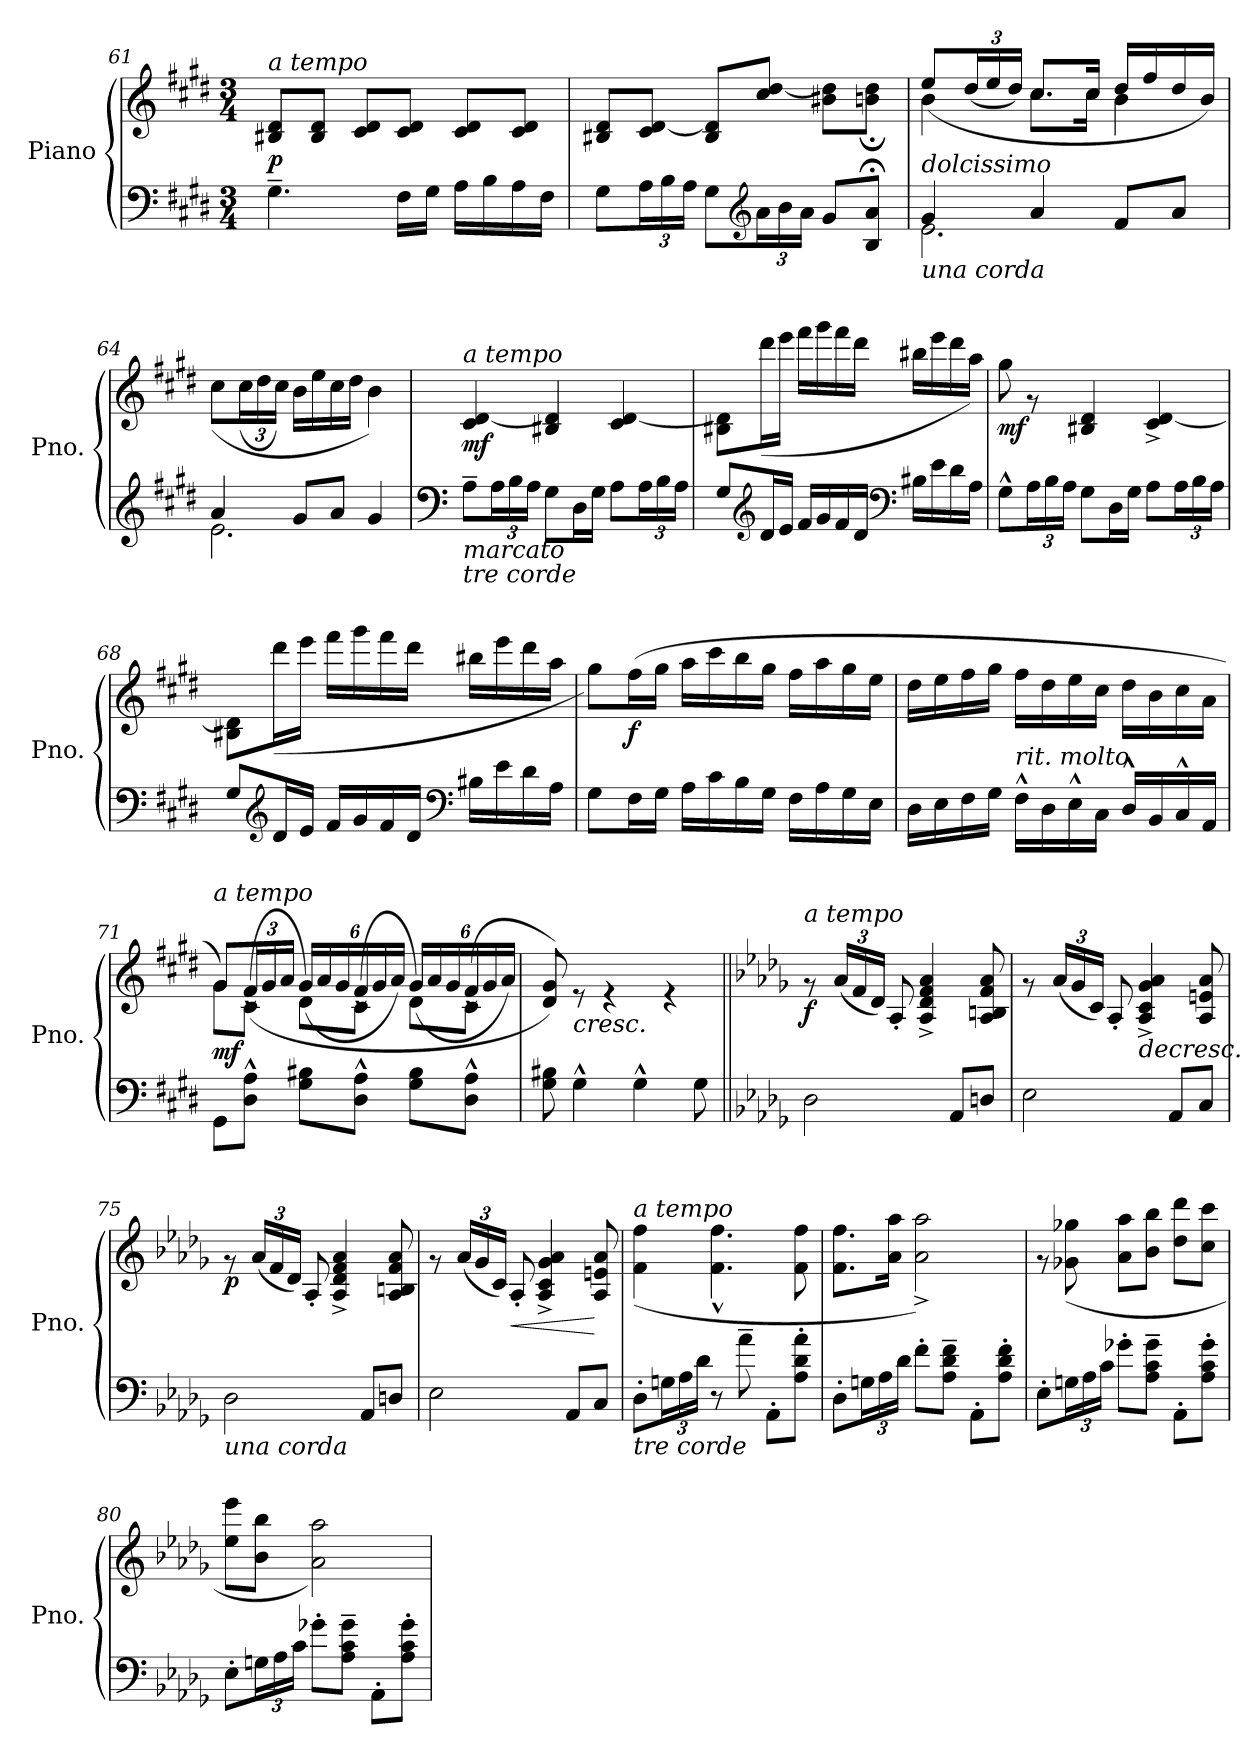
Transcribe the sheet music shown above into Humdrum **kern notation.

**kern	**kern	**dynam
*part1	*part1	*part1
*staff2	*staff1	*staff1/2
*I"Piano	*	*
*I'Pno.	*	*
!!LO:PB:g=z
*clefF4	*clefG2	*
*k[f#c#g#d#]	*k[f#c#g#d#]	*
*M3/4	*M3/4	*
*MM100	*MM100	*
=61	=61	=61
*	*^	*
!	!LO:TX:a:i:t=a tempo	!	!
!	!	!	!LO:DY:b
4.G#~\	2.ryy	8B#X/ 8d#/L	p
.	.	8B#/ 8d#/J	.
.	.	8c#/ 8d#/L	.
*	*MM110	*	*
16F#\LL	.	8c#/ 8d#/J	.
16G#\JJ	.	.	.
16A\LL	.	8c#/ 8d#/L	.
16B\	.	.	.
16A\	.	8c#/ 8d#/J	.
16F#\JJ	.	.	.
=62	=62	=62	=62
*	*MM100	*	*
8G#\L	2.ryy	8B#X/ 8d#/L	.
*Xbrackettup	*	*	*
24A\L	.	8c#/ [8d#/J	.
24B\	.	.	.
24A\JJ	.	.	.
*	*MM80	*	*
8G#\L	.	8B#/ 8d#/]L	.
*clefG2	*	*	*
*	*MM100	*	*
24a\L	.	8cc#/ [8dd#/J	.
24b\	.	.	.
24a\JJ	.	.	.
*	*MM60	*	*
8g#/L	.	8b#X\ 8dd#\]L	.
8B/;< 8a/;<J	.	8bn\;< 8dd#\;<J	.
=63	=63	=63	=63
*	*MM80	*	*
*^	*	*	*
!LO:TX:a:i:t=dolcissimo	!	!	!	!
!LO:TX:b:i:t=una corda	!	!	!	!
4g#/	2.e\	4b\	(>8ee/L	.
*	*	*	*Xbrackettup	*
*	*	*MM100	*	*
.	.	.	(>24dd#/L	.
.	.	.	24ee/	.
.	.	.	24dd#/JJ)	.
4a/	.	8.cc#\L	8.cc#/L	.
*	*	*MM80	*	*
.	.	16cc#\Jk	16cc#/Jk	.
*	*	*MM100	*	*
8f#/L	.	4b\	16dd#/LL	.
.	.	.	16ff#/	.
8a/J	.	.	16dd#/	.
.	.	.	16b/JJ)	.
!!LO:LB:g=z	!!
=64	=64	=64	=64	=64
*	*	*MM80	*	*
4a/	2.e\	2.ryy	(>8cc#\L	.
*	*	*MM100	*	*
.	.	.	(>24cc#\L	.
.	.	.	24dd#\	.
.	.	.	24cc#\JJ)	.
*	*	*MM90	*	*
8g#/L	.	.	16b\LL	.
*	*	*MM100	*	*
.	.	.	16ee\	.
8a/J	.	.	16cc#\	.
*	*	*MM90	*	*
.	.	.	16dd#\JJ	.
4g#/	.	.	4b\)	.
*v	*v	*	*	*
=65	=65	=65	=65
*clefF4	*	*	*
*	*MM100	*	*
!	!LO:TX:a:i:t=a tempo	!	!
!LO:TX:b:i:t=marcato	!	!	!
!LO:TX:b:i:t=tre corde	!	!	!
!	!	!	!LO:DY:b
8A~\L	2.ryy	4c#/ [4d#/	mf
24A\L	.	.	.
24B\	.	.	.
24A\JJ	.	.	.
*	*MM90	*	*
8G#\L	.	4B#X/ 4d#/]	.
16D#\L	.	.	.
16G#\JJ	.	.	.
*	*MM70	*	*
8A\L	.	4c#/ [4d#/	.
24A\L	.	.	.
24B\	.	.	.
24A\JJ	.	.	.
*	*MM70	*	*
=66	=66	=66	=66
*	*MM20	*	*
8G#/L	2.ryy	8B#X\ 8d#\]L	.
*clefG2	*	*	*
*	*MM90	*	*
!	!	!	!LO:DY:b
!	!	!	!LO:DY:n=1:b
16d#/L	.	(>16ddd#\L	p other-dynamics
*	*MM100	*	*
16e/JJ	.	16eee\JJ	.
*	*MM110	*	*
16f#/LL	.	16fff#\LL	.
16g#/	.	16ggg#\	.
16f#/	.	16fff#\	.
16d#/JJ	.	16ddd#\JJ	.
*clefF4	*	*	*
16B#X\LL	.	16bb#X\LL	.
16e\	.	16eee\	.
16d#\	.	16ddd#\	.
16A\JJ	.	16aa\JJ)	.
!!LO:LB:g=z	!!
=67	=67	=67	=67
*	*MM60	*	*
!	!	!	!LO:DY:b
8G#^^\L	2.ryy	8gg#\	mf
*	*MM100	*	*
24A\L	.	8r	.
24B\	.	.	.
24A\JJ	.	.	.
*	*MM90	*	*
8G#\L	.	4B#X/ 4d#/	.
16D#\L	.	.	.
16G#\JJ	.	.	.
*	*MM80	*	*
8A\L	.	4c#/^ [4d#/^	.
24A\L	.	.	.
24B\	.	.	.
24A\JJ	.	.	.
*	*MM60	*	*
=68	=68	=68	=68
*	*MM30	*	*
8G#/L	2.ryy	8B#X\ 8d#\]L	.
*clefG2	*	*	*
*	*MM70	*	*
!	!	!	!LO:DY:b
!	!	!	!LO:DY:n=1:b
16d#/L	.	(>16ddd#\L	mf other-dynamics
*	*MM85	*	*
16e/JJ	.	16eee\JJ	.
*	*MM110	*	*
16f#/LL	.	16fff#\LL	.
16g#/	.	16ggg#\	.
16f#/	.	16fff#\	.
16d#/JJ	.	16ddd#\JJ	.
*clefF4	*	*	*
16B#X\LL	.	16bb#X\LL	.
16e\	.	16eee\	.
*	*MM100	*	*
16d#\	.	16ddd#\	.
16A\JJ	.	16aa\JJ	.
=69	=69	=69	=69
8G#\L	2.ryy	8gg#\L)	.
!	!	!	!LO:DY:b
16F#\L	.	(>16ff#\L	f
16G#\JJ	.	16gg#\JJ	.
*	*MM110	*	*
16A\LL	.	16aa\LL	.
16c#\	.	16ccc#\	.
16B\	.	16bb\	.
16G#\JJ	.	16gg#\JJ	.
16F#\LL	.	16ff#\LL	.
16A\	.	16aa\	.
16G#\	.	16gg#\	.
16E\JJ	.	16ee\JJ	.
!!LO:LB:g=z	!!
=70	=70	=70	=70
*	*MM100	*	*
16D#\LL	2.ryy	16dd#\LL	.
16E\	.	16ee\	.
16F#\	.	16ff#\	.
16G#\JJ	.	16gg#\JJ	.
*	*MM90	*	*
!LO:TX:a:i:t=rit. molto	!	!	!
16F#^^\LL	.	16ff#\LL	.
16D#\	.	16dd#\	.
*	*MM80	*	*
16E^^\	.	16ee\	.
16C#\JJ	.	16cc#\JJ	.
*	*MM70	*	*
16D#^^/LL	.	16dd#\LL	.
16BB/	.	16b\	.
*	*MM60	*	*
16C#^^/	.	16cc#\	.
16AA/JJ	.	16a\JJ	.
=71	=71	=71	=71
!	!LO:TX:a:i:t=a tempo	!	!
!	!	!	!LO:DY:b
8GG#\L	8g#\L	8g#/L)	mf
*	*MM90	*	*
8D#\^^ 8A\^^J	(<8c#\J	(>24f#^^/L	.
.	.	24g#/	.
.	.	24a/JJ	.
8G#\ 8B#X\L	8d#\L)	(>24g#/LL	.
.	.	24a/	.
.	.	24g#/	.
*	*MM80	*	*
8D#\^^ 8A\^^J	(<8c#\J	24f#^^/	.
.	.	24g#/	.
.	.	24a/JJ)	.
*	*MM70	*	*
8G#\ 8B#\L	8d#\L)	(>24g#/LL	.
.	.	24a/	.
.	.	24g#/	.
*	*MM60	*	*
8D#\^^ 8A\^^J	(<8c#\J	24f#^^/	.
.	.	24g#/	.
*	*MM50	*	*
.	.	24a/JJ)	.
=72	=72	=72	=72
*	*MM40	*	*
8G#\ 8B#X\	2.ryy	8d#/ 8g#/))	.
!	!	!	!LO:HP:b
4G#^^\	.	8r	<
.	.	4r	.
4G#^^\	.	.	.
.	.	4r	.
8G#\	.	.	.
*	*MM60	*	*
!!LO:LB:g=z	!!
=73||	=73||	=73||	=73||
*k[b-e-a-d-g-]	*k[b-e-a-d-g-]	*	*
*	*MM100	*	*
!	!LO:TX:a:i:t=a tempo	!	!
!	!	!	!LO:DY:b
2D-\	2.ryy	8r	f
.	.	(<24a-/LL	.
.	.	24f/	.
.	.	24d-/JJ)	.
.	.	8A-'/	.
.	.	4A-/^ 4d-/^ 4f/^ 4a-/^	.
8AA-/L	.	.	.
8Dn/J	.	8A-/ 8Bn/ 8f/ 8a-/	.
=74	=74	=74	=74
2E-\	2.ryy	8r	.
.	.	(<24a-/LL	.
.	.	24g-/	.
.	.	24c/JJ)	.
.	.	8A-'/	.
!	!	!	!LO:HP:b
.	.	4A-/^ 4c/^ 4g-/^ 4a-/^	>
8AA-/L	.	.	.
8C/J	.	8A-/ 8en/ 8a-/	.
*	*v	*v	*
.	.	[
=75	=75	=75
*	*MM90	*
*	*^	*
!LO:TX:b:i:t=una corda	!	!	!
!	!	!	!LO:DY:b
2D-\	2.ryy	8r	p
.	.	(<24a-/LL	.
.	.	24f/	.
.	.	24d-/JJ)	.
.	.	8A-'/	.
.	.	4A-/^ 4d-/^ 4f/^ 4a-/^	.
8AA-/L	.	.	.
8Dn/J	.	8A-/ 8Bn/ 8f/ 8a-/	]
=76	=76	=76	=76
2E-\	2.ryy	8r	.
.	.	(<24a-/LL	.
.	.	24g-/	.
.	.	24c/JJ)	.
!	!	!	!LO:HP:b
.	.	8A-'/	<
*	*MM80	*	*
.	.	4A-/^ 4c/^ 4g-/^ 4a-/^	.
8AA-/L	.	.	.
8C/J	.	8A-/ 8en/ 8a-/	[
!!LO:PB:g=z	!!
=77	=77	=77	=77
*	*MM100	*	*
!	!LO:TX:a:i:t=a tempo	!	!
!LO:TX:b:i:t=tre corde	!	!	!
!	!	!	!LO:DY:b
!	!	!	!LO:DY:n=1:b
8D-'\L	2.ryy	(>4f\ 4ff\	p other-dynamics
24Gn\L	.	.	.
24A-\	.	.	.
24d-\JJ	.	.	.
8r	.	4.f\^^ 4.ff\^^	.
8a-~\	.	.	.
8AA-'\L	.	.	.
*	*MM80	*	*
8A-\' 8d-\' 8a-\'J	.	8f\ 8ff\	.
=78	=78	=78	=78
*	*MM100	*	*
8D-'\L	2.ryy	8.f\ 8.ff\L	.
24Gn\L	.	.	.
24A-\	.	.	.
.	.	16a-\ 16aa-\Jk	.
24d-\JJ	.	.	.
8f'\L	.	2a-\^ 2aa-\^)	.
8A-\~ 8d-\~ 8f\~J	.	.	.
8AA-'\L	.	.	.
8A-\' 8d-\' 8f\'J	.	.	.
=79	=79	=79	=79
8E-'\L	2.ryy	8r	.
24Gn\L	.	(>8g-X\ 8gg-X\	.
24A-\	.	.	.
24c\JJ	.	.	.
*	*MM110	*	*
8g-X'\L	.	8a-\ 8aa-\L	.
8A-\~ 8c\~ 8g-\~J	.	8b-\ 8bb-\J	.
8AA-'\L	.	8dd-\ 8ddd-\L	.
*	*MM80	*	*
8A-\' 8c\' 8g-\'J	.	8cc\ 8ccc\J	.
=80	=80	=80	=80
*	*MM100	*	*
8E-'\L	2.ryy	8ee-\ 8eee-\L	.
24Gn\L	.	8b-\ 8bb-\J	.
24A-\	.	.	.
24c\JJ	.	.	.
8g-X'\L	.	2a-\ 2aa-\)	.
8A-\~ 8c\~ 8g-\~J	.	.	.
8AA-'\L	.	.	.
8A-\' 8c\' 8g-\'J	.	.	.
*	*v	*v	*
*MM80	*MM80	*
=	=	=
*-	*-	*-
